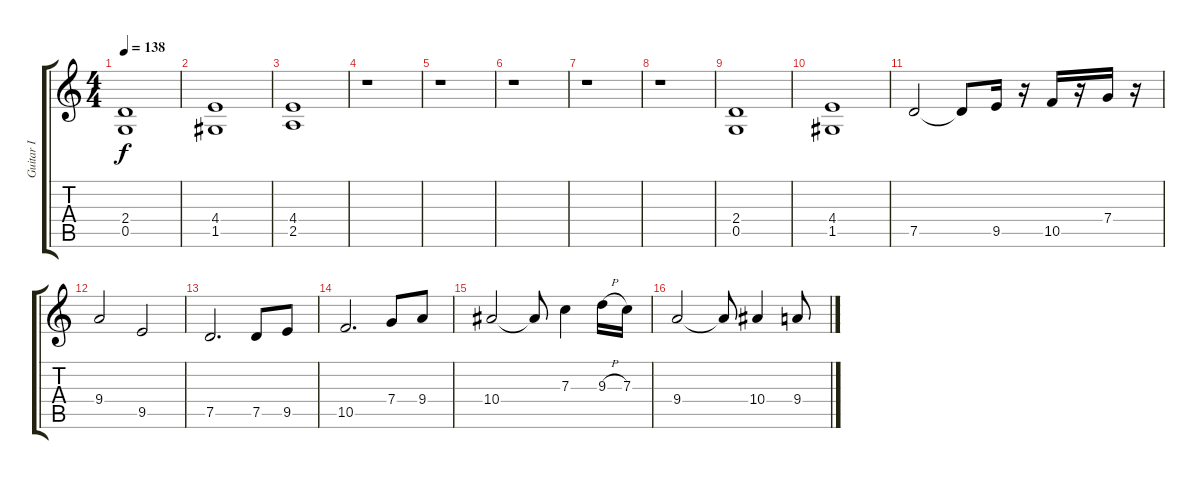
\track ("Guitar I" "Guitar I") {instrument distortionguitar}
\staff {score tabs}
\tuning (D4 A3 F3 C3 G2 D2) {hide}
\ts (4 4)
\tempo 138
\clef g2
\ks c
(2.4 0.5).1{dy f} |
(4.4 1.5).1 |
(4.4 2.5).1 |
r.1 |
r.1 |
r.1 |
r.1 |
r.1 |
(2.4 0.5).1 |
(4.4 1.5).1 |
7.5.2 7.5{t}.8 9.5.16 r.16 10.5.16 r.16 7.4.16 r.16 |
9.4.2 9.5.2 |
7.5.2{d} 7.5.8 9.5.8 |
10.5.2{d} 7.4.8 9.4.8 |
10.4.2 10.4{t}.8 7.3.4 9.3{h}.16 7.3.16 |
9.4.2 9.4{t}.8 10.4.4 9.4.8
